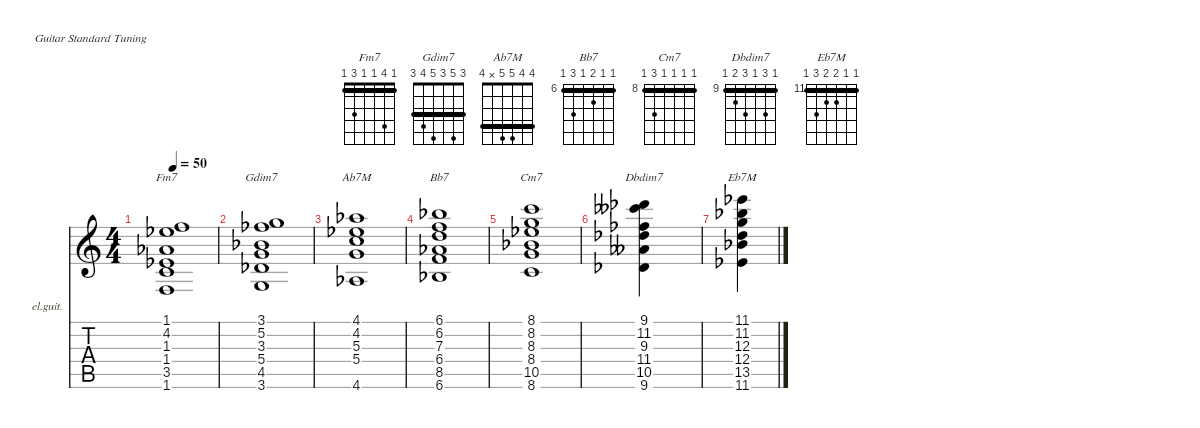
\defaultSystemsLayout 4
\hideDynamics
\bracketExtendMode nobrackets
\firstSystemTrackNameOrientation horizontal
\otherSystemsTrackNameOrientation horizontal
\track ("Electric Guitar (Clean)" "el.guit.") {instrument electricguitarclean}
\staff {score tabs}
\tuning (E4 B3 G3 D3 A2 E2)
\chord ("Fm7" 1 4 1 1 3 1) {barre (1 1 1)}
\chord ("Gdim7" 3 5 3 5 4 3) {barre (3 3)}
\chord ("Ab7M" 4 4 5 5 x 4) {barre (4 4)}
\chord ("Bb7" 6 6 7 6 8 6) {firstfret 6 barre (6 6 6)}
\chord ("Cm7" 8 8 8 8 10 8) {firstfret 8 barre (8 8 8 8)}
\chord ("Dbdim7" 9 11 9 11 10 9) {firstfret 9 barre (9 9)}
\chord ("Eb7M" 11 11 12 12 13 11) {firstfret 11 barre (11 11)}
\ts (4 4)
\tempo 50
\clef g2
\ks c
(1.6 3.5 1.4{acc b} 1.3{acc b} 4.2{acc b} 1.1).1{ch "Fm7" dy mf instrument electricguitarclean beam Up} |
(3.6 4.5{acc b} 5.4 3.3{acc b} 5.2{acc b} 3.1).1{ch "Gdim7" beam Up} |
(4.6{acc b} 5.4 5.3 4.2{acc b} 4.1{acc b}).1{ch "Ab7M" beam Up} |
(6.6{acc b} 8.5 6.4{acc b} 7.3 6.2 6.1{acc b}).1{ch "Bb7" beam Down} |
(8.6 10.5 8.4{acc b} 8.3{acc b} 8.2 8.1).1{ch "Cm7" beam Down} |
(9.6{acc b} 10.5{acc bb} 11.4{acc b} 9.3{acc b} 11.2{acc bb} 9.1{acc b}).4{ch "Dbdim7" beam Down} |
(11.6{acc b} 13.5{acc b} 12.4 12.3 11.2{acc b} 11.1{acc b}).4{ch "Eb7M" beam Down}
